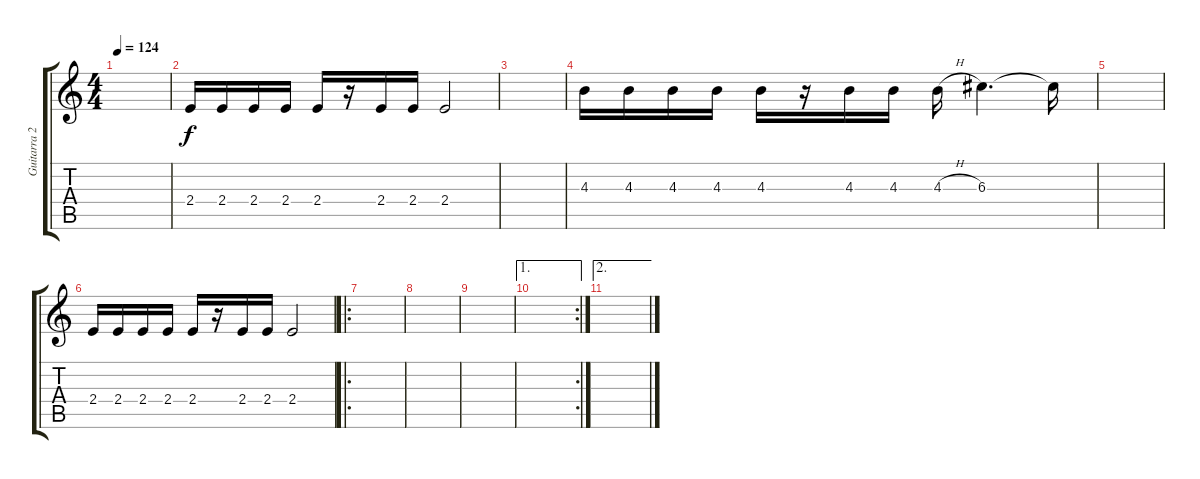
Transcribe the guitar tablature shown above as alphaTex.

\track ("Guitarra 2" "Guitarra 2") {instrument electricguitarclean}
\staff {score tabs}
\tuning (E4 B3 G3 D3 A2 E2) {hide}
\ts (4 4)
\tempo 124
\clef g2
\ks c
|
2.4.16 2.4.16 2.4.16 2.4.16 2.4.16 r.16 2.4.16 2.4.16 2.4.2 |
|
4.3.16 4.3.16 4.3.16 4.3.16 4.3.16 r.16 4.3.16 4.3.16 4.3{h}.16 6.3.4{d} 6.3{t}.16 |
|
2.4.16 2.4.16 2.4.16 2.4.16 2.4.16 r.16 2.4.16 2.4.16 2.4.2 |
\ro
|
|
|
\ae 1
\rc 2
|
\ae 2
